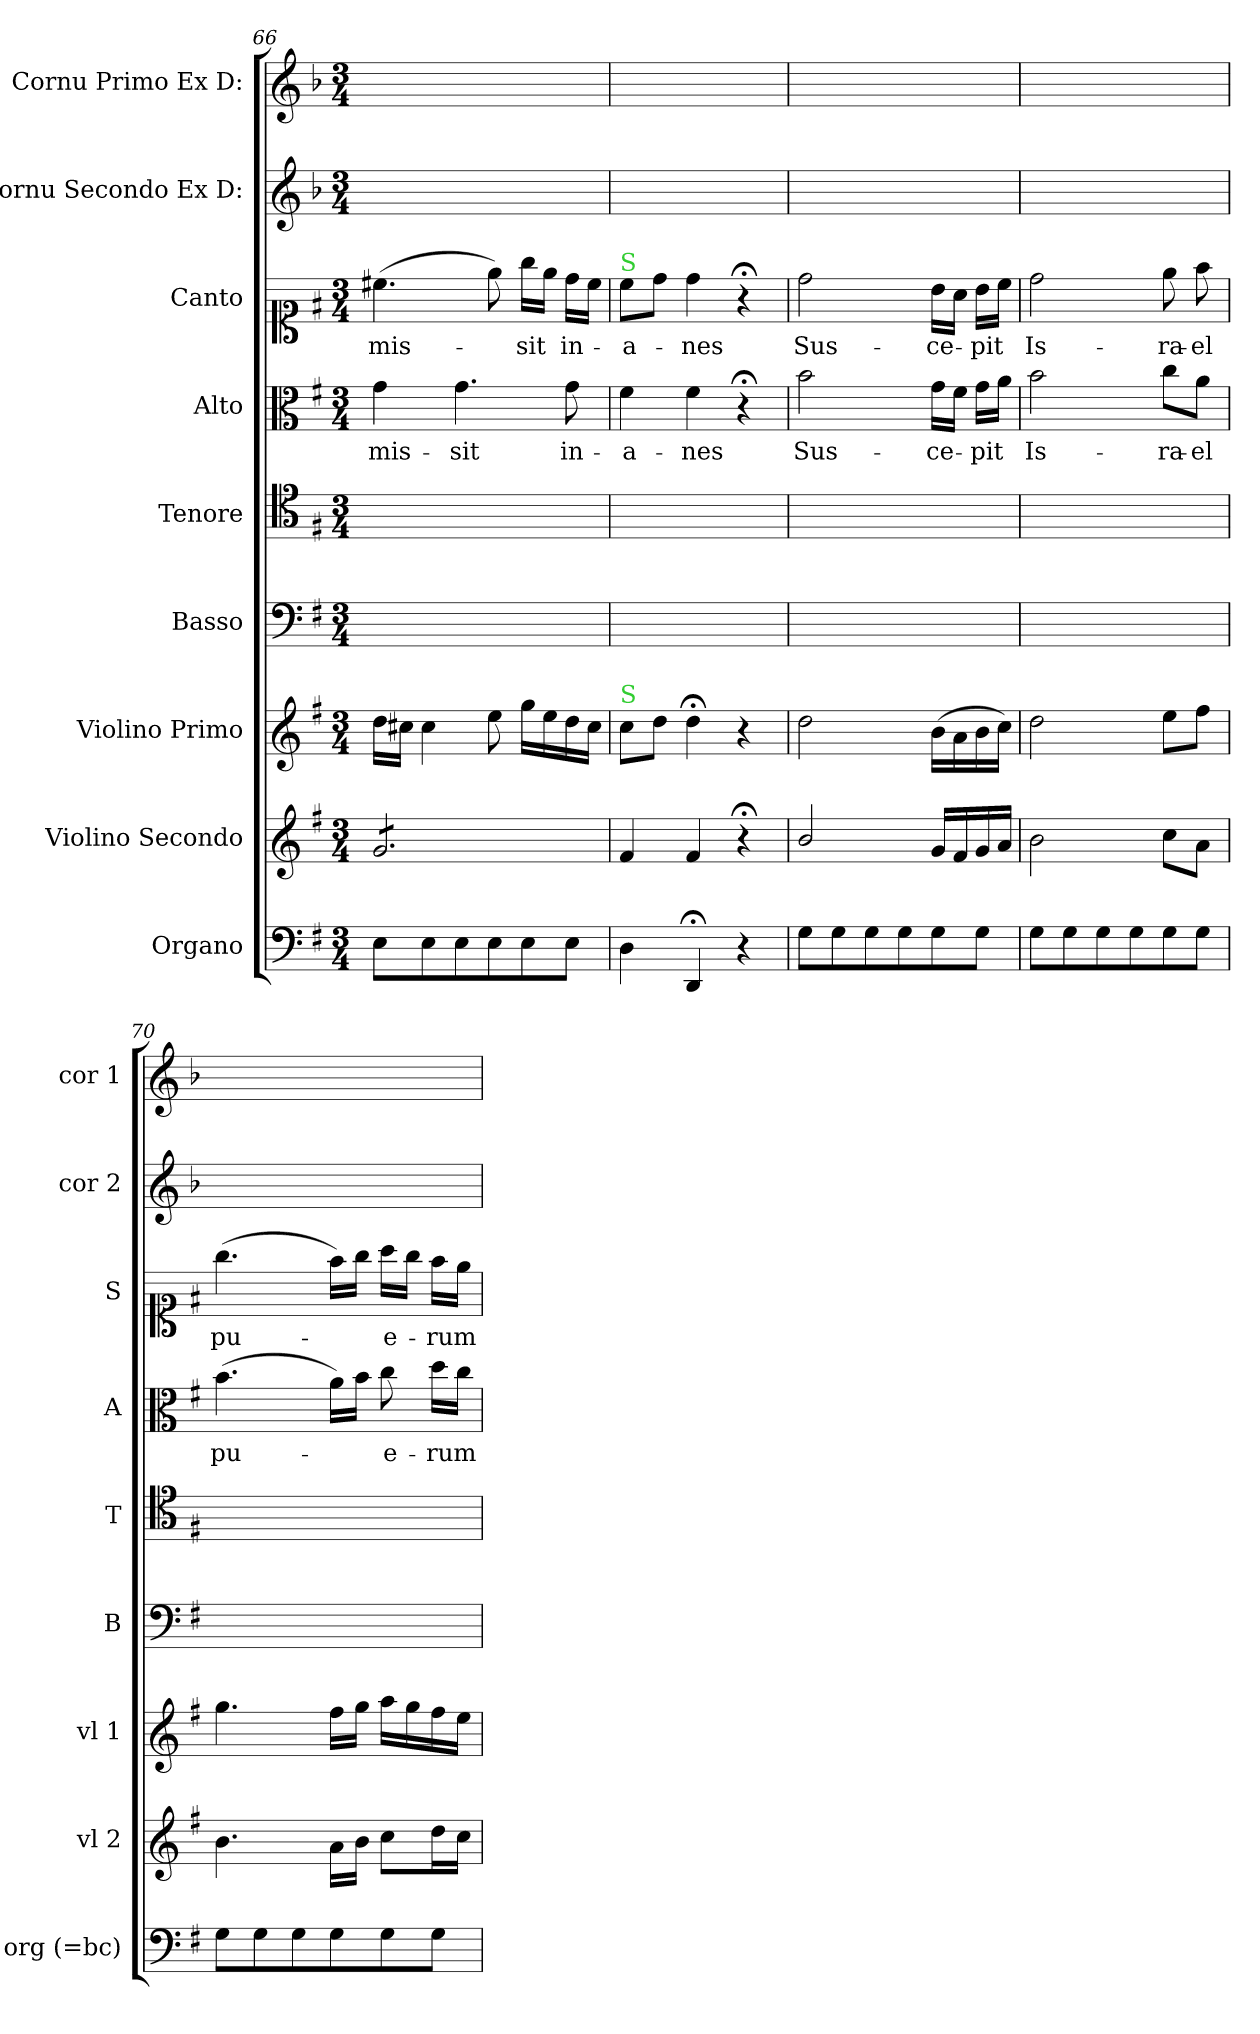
**kern	**kern	**kern	**kern	**kern	**kern	**text	**kern	**text	**kern	**kern
*part9	*part8	*part7	*part6	*part5	*part4	*part4	*part3	*part3	*part2	*part1
*staff9	*staff8	*staff7	*staff6	*staff5	*staff4	*staff4	*staff3	*staff3	*staff2	*staff1
*I"Organo	*I"Violino Secondo	*I"Violino Primo	*I"Basso	*I"Tenore	*I"Alto	*	*I"Canto	*	*I"Cornu Secondo Ex D:	*I"Cornu Primo Ex D:
*I'org (=bc)	*I'vl 2	*I'vl 1	*I'B	*I'T	*I'A	*	*I'S	*	*I'cor 2	*I'cor 1
*clefF4	*clefG2	*clefG2	*clefF4	*clefC4	*clefC3	*	*clefC1	*	*clefG2	*clefG2
*	*	*	*	*	*	*	*	*	*ITrd-1c-2	*ITrd-1c-2
*k[f#]	*k[f#]	*k[f#]	*k[f#]	*k[f#]	*k[f#]	*	*k[f#]	*	*k[f#]	*k[f#]
*G:	*G:	*G:	*G:	*G:	*G:	*	*G:	*	*G:	*G:
*M3/4	*M3/4	*M3/4	*M3/4	*M3/4	*M3/4	*	*M3/4	*	*M3/4	*M3/4
=66	=66	=66	=66	=66	=66	=66	=66	=66	=66	=66
*	*tremolo	*	*	*	*	*	*	*	*	*
8E\L	8g/L	16dd\LL	2.ryy	2.ryy	4g\	-mis-	(4.cc#X\	-mis-	2.ryy	2.ryy
.	.	16cc#X\JJ	.	.	.	.	.	.	.	.
8E\	8g/	4cc#\	.	.	.	.	.	.	.	.
8E\	8g/	.	.	.	4.g\	-sit	.	.	.	.
8E\	8g/	8ee\	.	.	.	.	8ee\)	.	.	.
8E\	8g/	16gg\LL	.	.	.	.	16gg\LL	-sit	.	.
.	.	16ee\	.	.	.	.	16ee\JJ	.	.	.
8E\J	8g/J	16dd\	.	.	8g\	in-	16dd\LL	in-	.	.
*	*Xtremolo	*	*	*	*	*	*	*	*	*
.	.	16cc#\JJ	.	.	.	.	16cc#\JJ	.	.	.
=67	=67	=67	=67	=67	=67	=67	=67	=67	=67	=67
!	!	!	!	!	!	!	!LO:TX:a:color=limegreen:t=S	!	!	!
!	!	!LO:TX:a:color=limegreen:t=S	!	!	!	!	!	!	!	!
4D\	4f#/	8cc\L	2.ryy	2.ryy	4f#\	-a-	8cc\L	-a-	2.ryy	2.ryy
.	.	8dd\J	.	.	.	.	8dd\J	.	.	.
4DD;</	4f#/	4dd;<\	.	.	4f#\	-nes	4dd\	-nes	.	.
4r	4r;<	4r	.	.	4r;<	.	4r;<	.	.	.
=68	=68	=68	=68	=68	=68	=68	=68	=68	=68	=68
8G\L	2b/	2dd\	2.ryy	2.ryy	2b\	Sus-	2dd\	Sus-	2.ryy	2.ryy
8G\	.	.	.	.	.	.	.	.	.	.
8G\	.	.	.	.	.	.	.	.	.	.
8G\	.	.	.	.	.	.	.	.	.	.
8G\	16g/LL	(16b\LL	.	.	16g\LL	-ce-	16b\LL	-ce-	.	.
.	16f#/	16a\	.	.	16f#\JJ	.	16a\JJ	.	.	.
8G\J	16g/	16b\	.	.	16g\LL	-pit	16b\LL	-pit	.	.
.	16a/JJ	16cc\JJ)	.	.	16a\JJ	.	16cc\JJ	.	.	.
=69	=69	=69	=69	=69	=69	=69	=69	=69	=69	=69
8G\L	2b\	2dd\	2.ryy	2.ryy	2b\	Is-	2dd\	Is-	2.ryy	2.ryy
8G\	.	.	.	.	.	.	.	.	.	.
8G\	.	.	.	.	.	.	.	.	.	.
8G\	.	.	.	.	.	.	.	.	.	.
8G\	8cc\L	8ee\L	.	.	8cc\L	-ra-	8ee\	-ra-	.	.
8G\J	8a\J	8ff#\J	.	.	8a\J	-el	8ff#\	-el	.	.
=70	=70	=70	=70	=70	=70	=70	=70	=70	=70	=70
8G\L	4.b\	4.gg\	2.ryy	2.ryy	(4.b\	pu-	(4.gg\	pu-	2.ryy	2.ryy
8G\	.	.	.	.	.	.	.	.	.	.
8G\	.	.	.	.	.	.	.	.	.	.
8G\	16a\LL	16ff#\LL	.	.	16a\LL)	.	16ff#\LL)	.	.	.
.	16b\JJ	16gg\JJ	.	.	16b\JJ	.	16gg\JJ	.	.	.
8G\	8cc\L	16aa\LL	.	.	8cc\	-e-	16aa\LL	-e-	.	.
.	.	16gg\	.	.	.	.	16gg\JJ	.	.	.
8G\J	16dd\L	16ff#\	.	.	16dd\LL	-rum	16ff#\LL	-rum	.	.
.	16cc\JJ	16ee\JJ	.	.	16cc\JJ	.	16ee\JJ	.	.	.
=	=	=	=	=	=	=	=	=	=	=
*-	*-	*-	*-	*-	*-	*-	*-	*-	*-	*-
